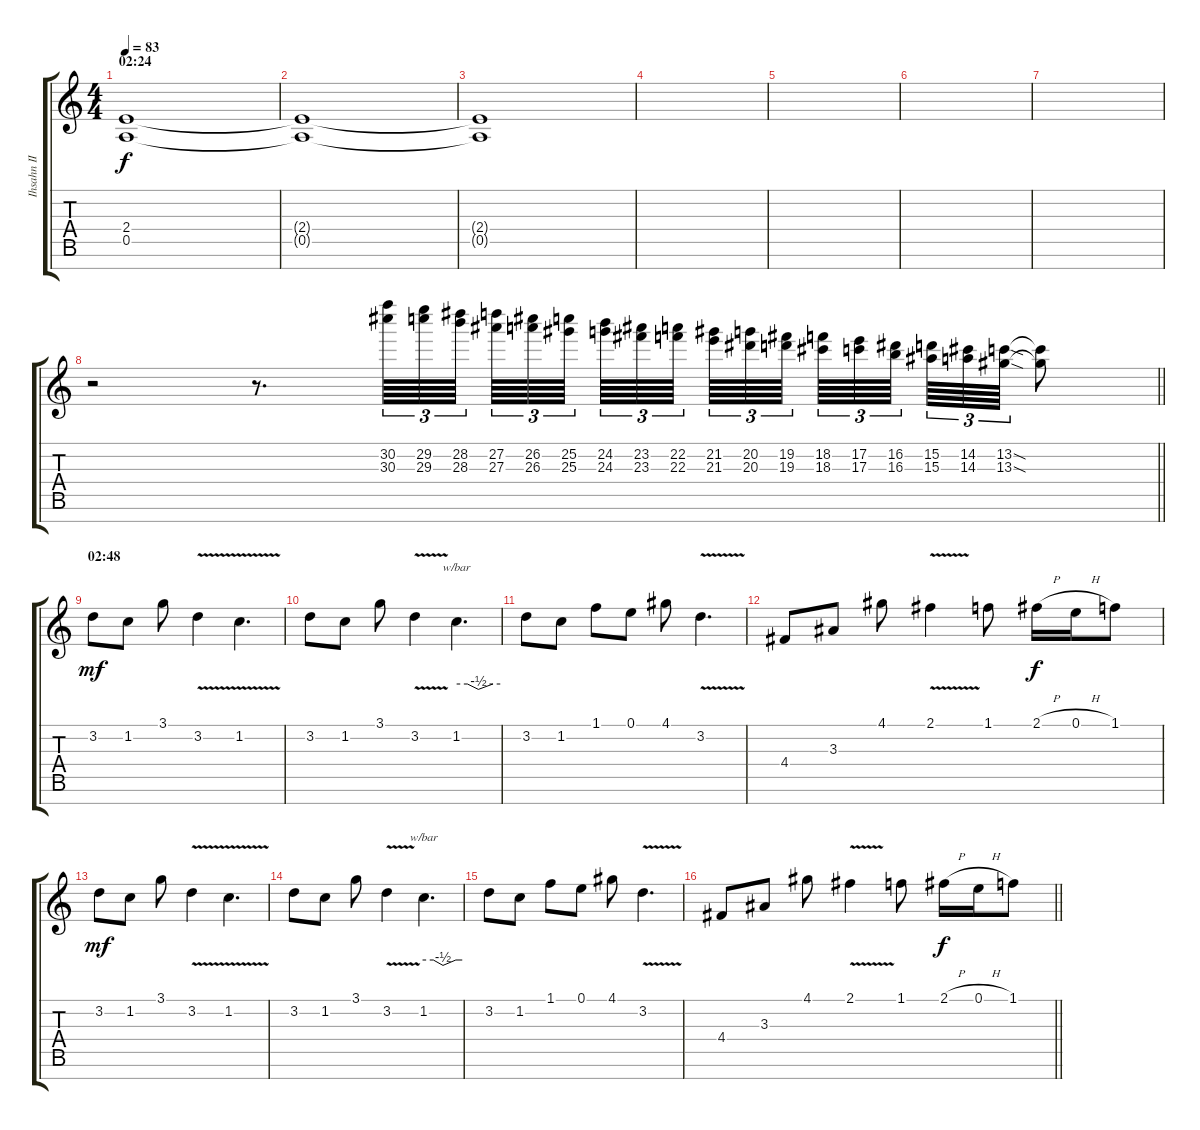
\track ("Ihsahn II" "Ihsahn II") {instrument overdrivenguitar}
\staff {score tabs}
\tuning (E4 B3 G3 D3 A2 E2 B1) {hide}
\ts (4 4)
\section ("" "02:24")
\tempo 83
\clef g2
\ks c
(2.4 0.5).1{dy f} |
(2.4{t} 0.5{t}).1{volume 6} |
(2.4{t} 0.5{t}).1 |
|
|
|
|
\barLineRight lightlight
r.2 r.8{d} (30.2 30.3).64{tu (3 2)} (29.2 29.3).64{tu (3 2)} (28.2 28.3).64{tu (3 2) beam splitsecondary} (27.2 27.3).64{tu (3 2)} (26.2 26.3).64{tu (3 2)} (25.2 25.3).64{tu (3 2)} (24.2 24.3).64{tu (3 2)} (23.2 23.3).64{tu (3 2)} (22.2 22.3).64{tu (3 2) beam splitsecondary} (21.2 21.3).64{tu (3 2)} (20.2 20.3).64{tu (3 2)} (19.2 19.3).64{tu (3 2) beam splitsecondary} (18.2 18.3).64{tu (3 2)} (17.2 17.3).64{tu (3 2)} (16.2 16.3).64{tu (3 2) beam splitsecondary} (15.2 15.3).64{tu (3 2)} (14.2 14.3).64{tu (3 2)} (13.2{sod} 13.3{sod}).64{tu (3 2)} (13.2{t} 13.3{t}).8 |
\section ("" "02:48")
3.2.8{dy mf} 1.2.8 3.1.8 3.2{v}.4 1.2{v}.4{d} |
3.2.8 1.2.8 3.1.8 3.2{v}.4 1.2.4{d tbe (custom default 0 0 15 0 30 -2 50 0 60 0)} |
3.2.8 1.2.8 1.1.8 0.1.8 4.1.8 3.2{v}.4{d} |
4.4.8 3.3.8 4.1.8 2.1{v}.4 1.1.8 2.1{h}.16{dy f} 0.1{h}.16 1.1.8 |
3.2.8{dy mf} 1.2.8 3.1.8 3.2{v}.4 1.2{v}.4{d} |
3.2.8 1.2.8 3.1.8 3.2{v}.4 1.2.4{d tbe (custom default 0 0 15 0 30 -2 50 0 60 0)} |
3.2.8 1.2.8 1.1.8 0.1.8 4.1.8 3.2{v}.4{d} |
\barLineRight lightlight
4.4.8 3.3.8 4.1.8 2.1{v}.4 1.1.8 2.1{h}.16{dy f} 0.1{h}.16 1.1.8
